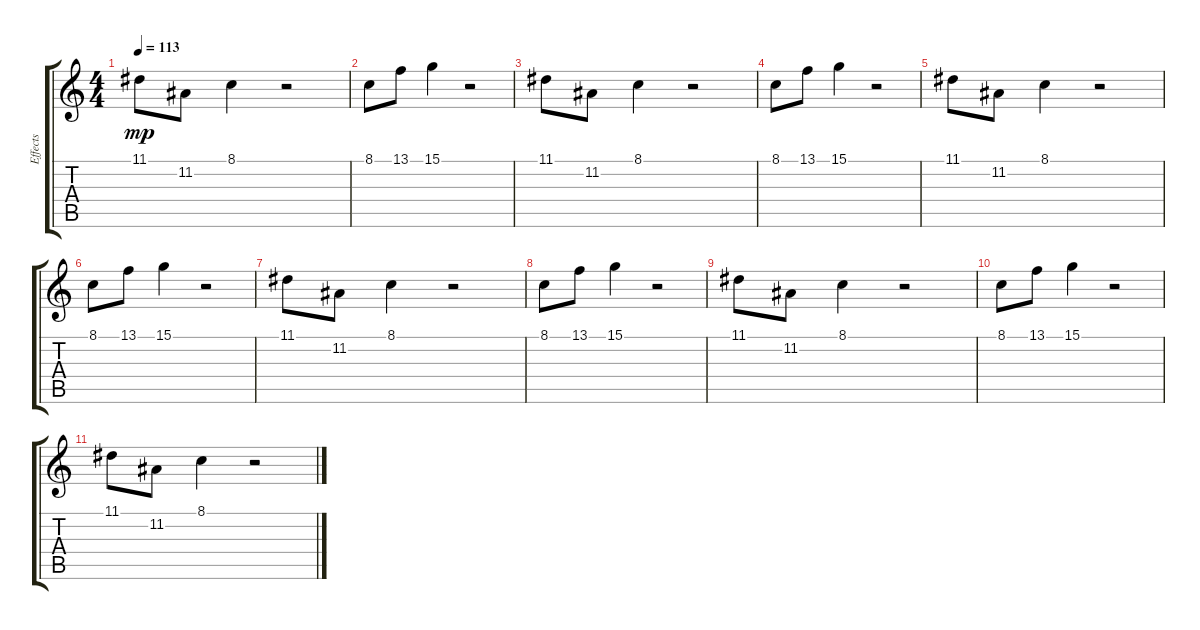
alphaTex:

\track ("Effects" "Effects") {instrument trumpet}
\staff {score tabs}
\tuning (E4 B3 G3 D3 A2 E2) {hide}
\ts (4 4)
\tempo 113
\clef g2
\ks c
11.1.8{dy mp} 11.2.8 8.1.4 r.2 |
8.1.8 13.1.8 15.1.4 r.2 |
11.1.8 11.2.8 8.1.4 r.2 |
8.1.8 13.1.8 15.1.4 r.2 |
11.1.8 11.2.8 8.1.4 r.2 |
8.1.8 13.1.8 15.1.4 r.2 |
11.1.8 11.2.8 8.1.4 r.2 |
8.1.8 13.1.8 15.1.4 r.2 |
11.1.8 11.2.8 8.1.4 r.2 |
8.1.8 13.1.8 15.1.4 r.2 |
11.1.8 11.2.8 8.1.4 r.2
